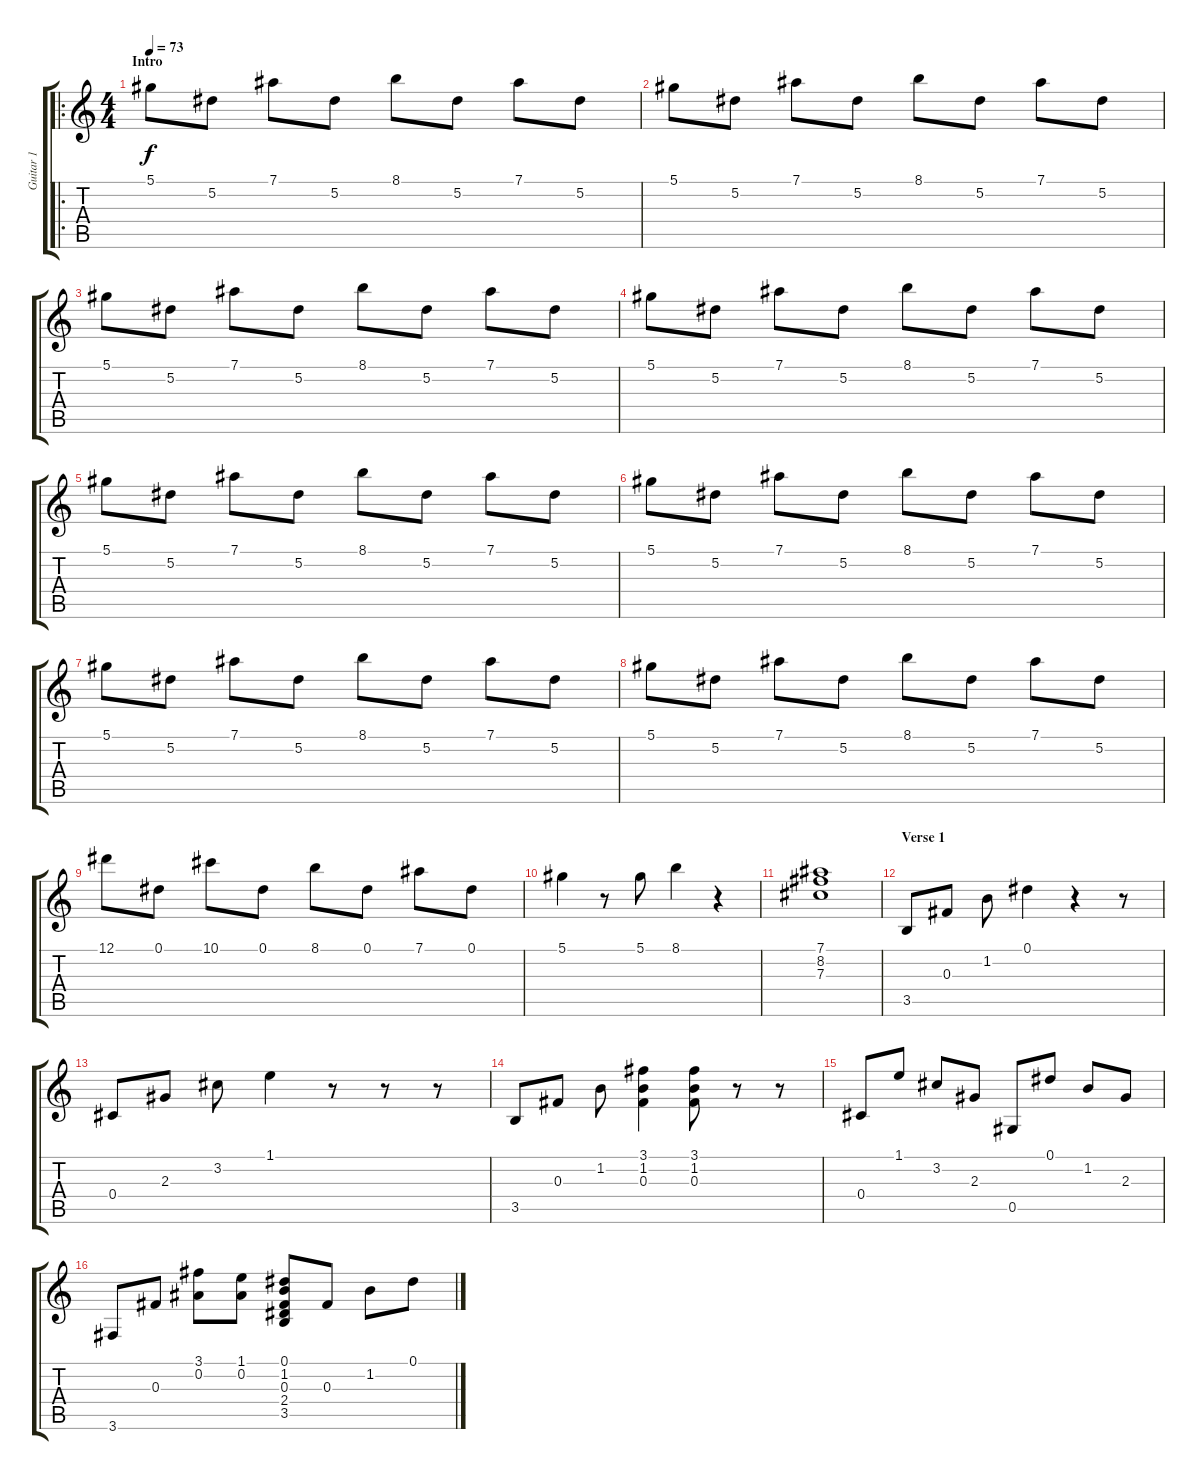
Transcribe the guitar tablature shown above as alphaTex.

\track ("Guitar 1" "Guitar 1") {instrument acousticguitarsteel}
\staff {score tabs}
\tuning (Eb4 Bb3 Gb3 Db3 Ab2 Eb2) {hide}
\ro
\ts (4 4)
\section ("" "Intro")
\tempo 73
\clef g2
\ks c
5.1.8{dy f instrument acousticguitarsteel} 5.2.8 7.1.8 5.2.8 8.1.8 5.2.8 7.1.8 5.2.8 |
5.1.8 5.2.8 7.1.8 5.2.8 8.1.8 5.2.8 7.1.8 5.2.8 |
5.1.8 5.2.8 7.1.8 5.2.8 8.1.8 5.2.8 7.1.8 5.2.8 |
5.1.8 5.2.8 7.1.8 5.2.8 8.1.8 5.2.8 7.1.8 5.2.8 |
5.1.8 5.2.8 7.1.8 5.2.8 8.1.8 5.2.8 7.1.8 5.2.8 |
5.1.8 5.2.8 7.1.8 5.2.8 8.1.8 5.2.8 7.1.8 5.2.8 |
5.1.8 5.2.8 7.1.8 5.2.8 8.1.8 5.2.8 7.1.8 5.2.8 |
5.1.8 5.2.8 7.1.8 5.2.8 8.1.8 5.2.8 7.1.8 5.2.8 |
12.1.8 0.1.8 10.1.8 0.1.8 8.1.8 0.1.8 7.1.8 0.1.8 |
5.1.4 r.8 5.1.8 8.1.4 r.4 |
(7.1 8.2 7.3).1 |
\section ("" "Verse 1")
3.5.8 0.3.8 1.2.8 0.1.4 r.4 r.8 |
0.4.8 2.3.8 3.2.8 1.1.4 r.8 r.8 r.8 |
3.5.8 0.3.8 1.2.8 (3.1 1.2 0.3).4 (3.1 1.2 0.3).8 r.8 r.8 |
0.4.8 1.1.8 3.2.8 2.3.8 0.5.8 0.1.8 1.2.8 2.3.8 |
3.6.8 0.3.8 (3.1 0.2).8 (1.1 0.2).8 (0.1 1.2 0.3 2.4 3.5).8 0.3.8 1.2.8 0.1.8
